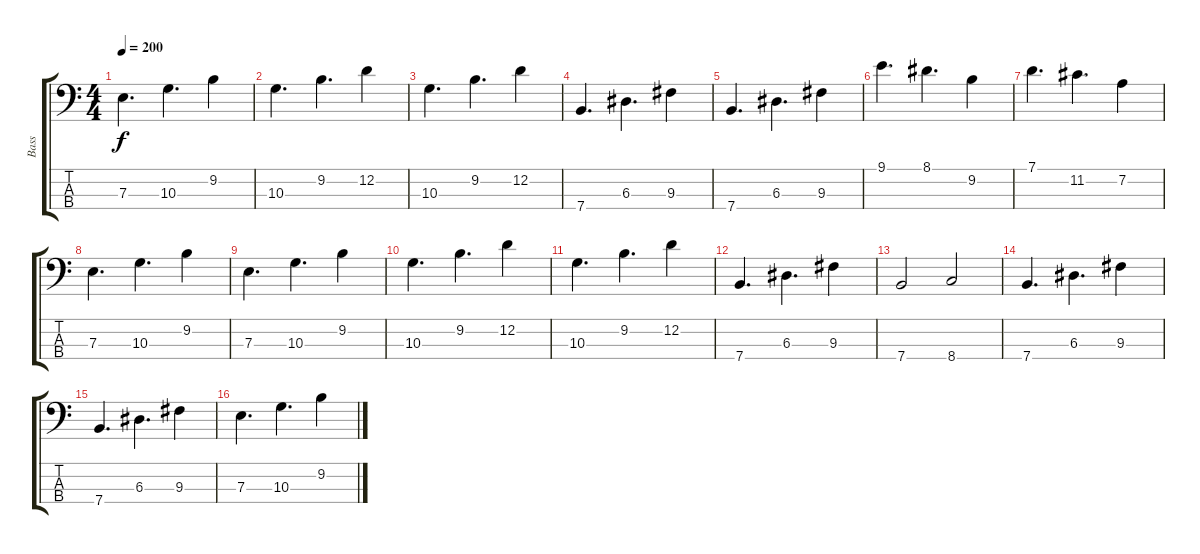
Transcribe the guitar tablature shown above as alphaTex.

\track ("Bass" "Bass") {instrument fretlessbass}
\staff {score tabs}
\tuning (G2 D2 A1 E1) {hide}
\ts (4 4)
\tempo 200
\clef f4
\ks c
7.3.4{d dy f} 10.3.4{d} 9.2.4 |
10.3.4{d} 9.2.4{d} 12.2.4 |
10.3.4{d} 9.2.4{d} 12.2.4 |
7.4.4{d} 6.3.4{d} 9.3.4 |
7.4.4{d} 6.3.4{d} 9.3.4 |
9.1.4{d} 8.1.4{d} 9.2.4 |
7.1.4{d} 11.2.4{d} 7.2.4 |
7.3.4{d} 10.3.4{d} 9.2.4 |
7.3.4{d} 10.3.4{d} 9.2.4 |
10.3.4{d} 9.2.4{d} 12.2.4 |
10.3.4{d} 9.2.4{d} 12.2.4 |
7.4.4{d} 6.3.4{d} 9.3.4 |
7.4.2 8.4.2 |
7.4.4{d} 6.3.4{d} 9.3.4 |
7.4.4{d} 6.3.4{d} 9.3.4 |
7.3.4{d} 10.3.4{d} 9.2.4
